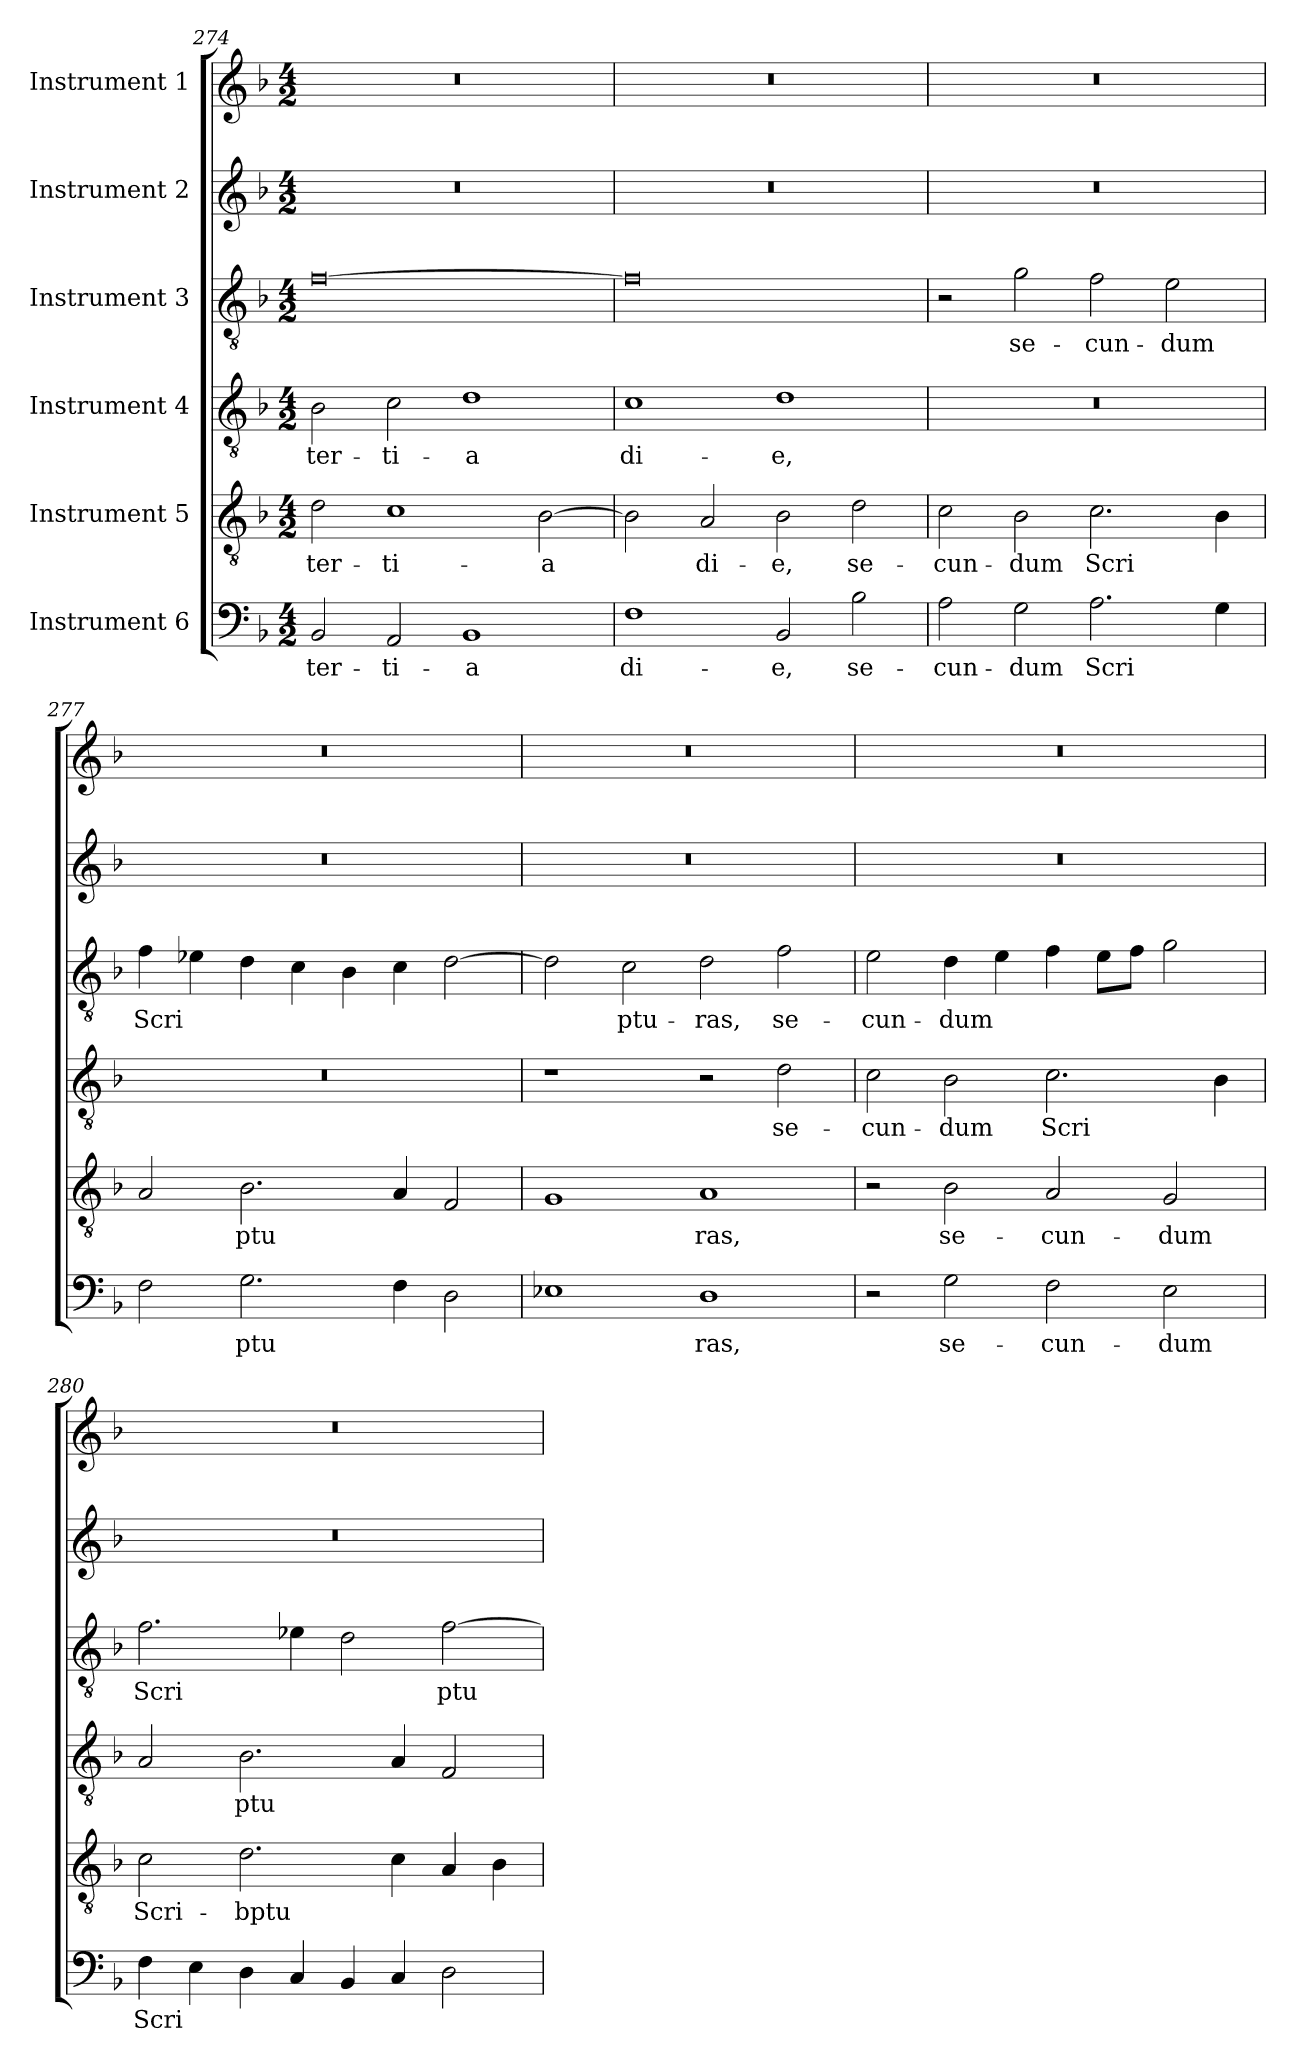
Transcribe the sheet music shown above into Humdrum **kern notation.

**kern	**text	**kern	**text	**kern	**text	**kern	**text	**kern	**kern
*part6	*part6	*part5	*part5	*part4	*part4	*part3	*part3	*part2	*part1
*staff6	*staff6	*staff5	*staff5	*staff4	*staff4	*staff3	*staff3	*staff2	*staff1
*I"Instrument 6	*	*I"Instrument 5	*	*I"Instrument 4	*	*I"Instrument 3	*	*I"Instrument 2	*I"Instrument 1
*clefF4	*	*clefGv2	*	*clefGv2	*	*clefGv2	*	*clefG2	*clefG2
*k[b-]	*	*k[b-]	*	*k[b-]	*	*k[b-]	*	*k[b-]	*k[b-]
*F:	*	*F:	*	*F:	*	*F:	*	*F:	*F:
*M4/2	*	*M4/2	*	*M4/2	*	*M4/2	*	*M4/2	*M4/2
=274	=274	=274	=274	=274	=274	=274	=274	=274	=274
!	!LO:LY:b:cj	!	!LO:LY:b:cj	!	!LO:LY:b:cj	!	!LO:LY:b:cj	!	!
2BB-/	ter-	2d\	ter-	2B-\	ter-	[>0f	.	0r	0r
!	!LO:LY:b:cj	!	!LO:LY:b:cj	!	!LO:LY:b:cj	!	!	!	!
2AA/	-ti-	1c	-ti-	2c\	-ti-	.	.	.	.
!	!LO:LY:b:cj	!	!	!	!LO:LY:b:cj	!	!	!	!
1BB-	-a	.	.	1d	-a	.	.	.	.
!	!	!	!LO:LY:b:cj	!	!	!	!	!	!
.	.	[>2B-\	-a	.	.	.	.	.	.
=275	=275	=275	=275	=275	=275	=275	=275	=275	=275
!	!LO:LY:b:cj	!	!LO:LY:b:cj	!	!LO:LY:b:cj	!	!LO:LY:b:cj	!	!
1F	di-	2B-\]	.	1c	di-	0f]	.	0r	0r
!	!	!	!LO:LY:b:cj	!	!	!	!	!	!
.	.	2A/	di-	.	.	.	.	.	.
!	!LO:LY:b:cj	!	!LO:LY:b:cj	!	!LO:LY:b:cj	!	!	!	!
2BB-/	-e,	2B-\	-e,	1d	-e,	.	.	.	.
!	!LO:LY:b:cj	!	!LO:LY:b:cj	!	!	!	!	!	!
2B-\	se-	2d\	se-	.	.	.	.	.	.
=276	=276	=276	=276	=276	=276	=276	=276	=276	=276
!	!LO:LY:b:cj	!	!LO:LY:b:cj	!	!	!	!	!	!
2A\	-cun-	2c\	-cun-	0r	.	2r	.	0r	0r
!	!LO:LY:b:cj	!	!LO:LY:b:cj	!	!	!	!LO:LY:b:cj	!	!
2G\	-dum	2B-\	-dum	.	.	2g\	se-	.	.
!	!LO:LY:b:cj	!	!LO:LY:b:cj	!	!	!	!LO:LY:b:cj	!	!
2.A\	Scri-	2.c\	Scri-	.	.	2f\	-cun-	.	.
!	!	!	!	!	!	!	!LO:LY:b:cj	!	!
.	.	.	.	.	.	2e\	-dum	.	.
!	!LO:LY:b:cj	!	!LO:LY:b:cj	!	!	!	!	!	!
4G\	--	4B-\	--	.	.	.	.	.	.
=277	=277	=277	=277	=277	=277	=277	=277	=277	=277
!	!LO:LY:b:cj	!	!LO:LY:b:cj	!	!	!	!LO:LY:b:cj	!	!
2F\	--	2A/	--	0r	.	4f\	Scri-	0r	0r
!	!	!	!	!	!	!	!LO:LY:b:cj	!	!
.	.	.	.	.	.	4e-\	--	.	.
!	!LO:LY:b:cj	!	!LO:LY:b:cj	!	!	!	!LO:LY:b:cj	!	!
2.G\	-ptu-	2.B-\	-ptu-	.	.	4d\	--	.	.
!	!	!	!	!	!	!	!LO:LY:b:cj	!	!
.	.	.	.	.	.	4c\	--	.	.
!	!	!	!	!	!	!	!LO:LY:b:cj	!	!
.	.	.	.	.	.	4B-\	--	.	.
!	!LO:LY:b:cj	!	!LO:LY:b:cj	!	!	!	!LO:LY:b:cj	!	!
4F\	--	4A/	--	.	.	4c\	--	.	.
!	!LO:LY:b:cj	!	!LO:LY:b:cj	!	!	!	!LO:LY:b:cj	!	!
2D\	--	2F/	--	.	.	[>2d\	--	.	.
=278	=278	=278	=278	=278	=278	=278	=278	=278	=278
!	!LO:LY:b:cj	!	!LO:LY:b:cj	!	!	!	!LO:LY:b:cj	!	!
1E-X	--	1G	--	1r	.	2d\]	--	0r	0r
!	!	!	!	!	!	!	!LO:LY:b:cj	!	!
.	.	.	.	.	.	2c\	-ptu-	.	.
!	!LO:LY:b:cj	!	!LO:LY:b:cj	!	!	!	!LO:LY:b:cj	!	!
1D	-ras,	1A	-ras,	2r	.	2d\	-ras,	.	.
!	!	!	!	!	!LO:LY:b:cj	!	!LO:LY:b:cj	!	!
.	.	.	.	2d\	se-	2f\	se-	.	.
!!LO:PB:g=z
=279	=279	=279	=279	=279	=279	=279	=279	=279	=279
!	!	!	!	!	!LO:LY:b:cj	!	!LO:LY:b:cj	!	!
2r	.	2r	.	2c\	-cun-	2e\	-cun-	0r	0r
!	!LO:LY:b:cj	!	!LO:LY:b:cj	!	!LO:LY:b:cj	!	!LO:LY:b:cj	!	!
2G\	se-	2B-\	se-	2B-\	-dum	4d\	-dum	.	.
!	!	!	!	!	!	!	!LO:LY:b:cj	!	!
.	.	.	.	.	.	4e\	.	.	.
!	!LO:LY:b:cj	!	!LO:LY:b:cj	!	!LO:LY:b:cj	!	!LO:LY:b:cj	!	!
2F\	-cun-	2A/	-cun-	2.c\	Scri-	4f\	.	.	.
!	!	!	!	!	!	!	!LO:LY:b:cj	!	!
.	.	.	.	.	.	8e\L	.	.	.
!	!	!	!	!	!	!	!LO:LY:b:cj	!	!
.	.	.	.	.	.	8f\J	.	.	.
!	!LO:LY:b:cj	!	!LO:LY:b:cj	!	!	!	!LO:LY:b:cj	!	!
2E\	-dum	2G/	-dum	.	.	2g\	.	.	.
!	!	!	!	!	!LO:LY:b:cj	!	!	!	!
.	.	.	.	4B-\	--	.	.	.	.
=280	=280	=280	=280	=280	=280	=280	=280	=280	=280
!	!LO:LY:b:cj	!	!LO:LY:b:cj	!	!LO:LY:b:cj	!	!LO:LY:b:cj	!	!
4F\	Scri-	2c\	Scri-	2A/	--	2.f\	Scri-	0r	0r
!	!LO:LY:b:cj	!	!	!	!	!	!	!	!
4E\	--	.	.	.	.	.	.	.	.
!	!LO:LY:b:cj	!	!LO:LY:b:cj	!	!LO:LY:b:cj	!	!	!	!
4D\	--	2.d\	-bptu-	2.B-\	-ptu-	.	.	.	.
!	!LO:LY:b:cj	!	!	!	!	!	!LO:LY:b:cj	!	!
4C/	--	.	.	.	.	4e-X\	--	.	.
!	!LO:LY:b:cj	!	!	!	!	!	!LO:LY:b:cj	!	!
4BB-/	--	.	.	.	.	2d\	--	.	.
!	!LO:LY:b:cj	!	!LO:LY:b:cj	!	!LO:LY:b:cj	!	!	!	!
4C/	--	4c\	--	4A/	--	.	.	.	.
!	!LO:LY:b:cj	!	!LO:LY:b:cj	!	!LO:LY:b:cj	!	!LO:LY:b:cj	!	!
2D\	--	4A/	--	2F/	--	[>2f\	-ptu-	.	.
!	!	!	!LO:LY:b:cj	!	!	!	!	!	!
.	.	4B-\	--	.	.	.	.	.	.
=	=	=	=	=	=	=	=	=	=
*-	*-	*-	*-	*-	*-	*-	*-	*-	*-
